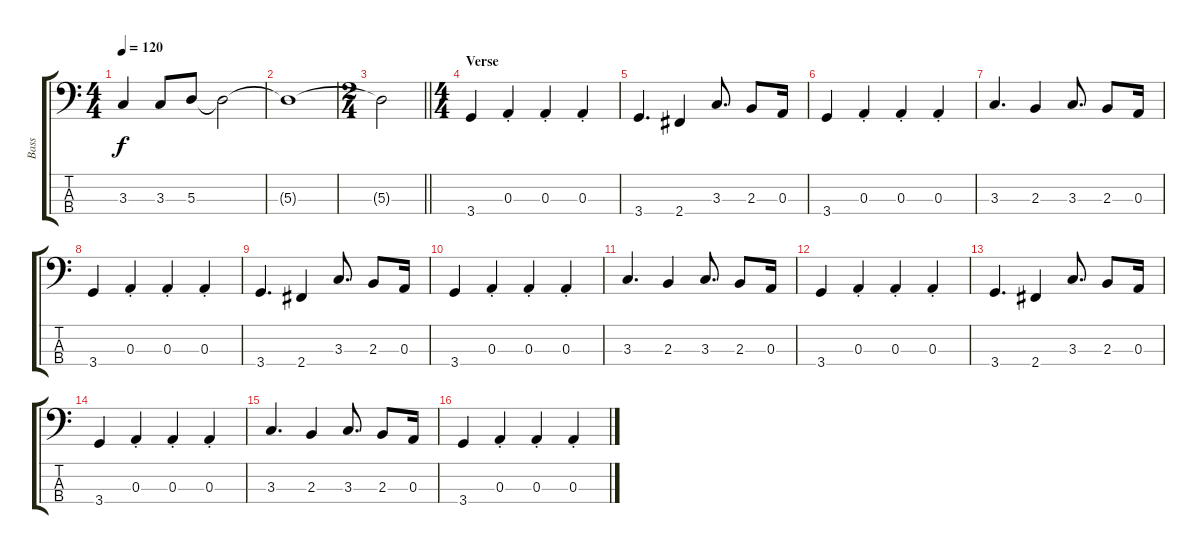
\track ("Bass" "Bass") {instrument electricbasspick}
\staff {score tabs}
\tuning (G2 D2 A1 E1) {hide}
\ts (4 4)
\tempo 120
\clef f4
\ks c
3.3.4{dy f} 3.3.8 5.3.8 5.3{t}.2 |
5.3{t}.1 |
\ts (2 4)
\barLineRight lightlight
5.3{t}.2 |
\ts (4 4)
\section ("" "Verse")
3.4.4 0.3{st}.4 0.3{st}.4 0.3{st}.4 |
3.4.4{d} 2.4.4 3.3.8{d} 2.3.8 0.3.16 |
3.4.4 0.3{st}.4 0.3{st}.4 0.3{st}.4 |
3.3.4{d} 2.3.4 3.3.8{d} 2.3.8 0.3.16 |
3.4.4 0.3{st}.4 0.3{st}.4 0.3{st}.4 |
3.4.4{d} 2.4.4 3.3.8{d} 2.3.8 0.3.16 |
3.4.4 0.3{st}.4 0.3{st}.4 0.3{st}.4 |
3.3.4{d} 2.3.4 3.3.8{d} 2.3.8 0.3.16 |
3.4.4 0.3{st}.4 0.3{st}.4 0.3{st}.4 |
3.4.4{d} 2.4.4 3.3.8{d} 2.3.8 0.3.16 |
3.4.4 0.3{st}.4 0.3{st}.4 0.3{st}.4 |
3.3.4{d} 2.3.4 3.3.8{d} 2.3.8 0.3.16 |
3.4.4 0.3{st}.4 0.3{st}.4 0.3{st}.4
